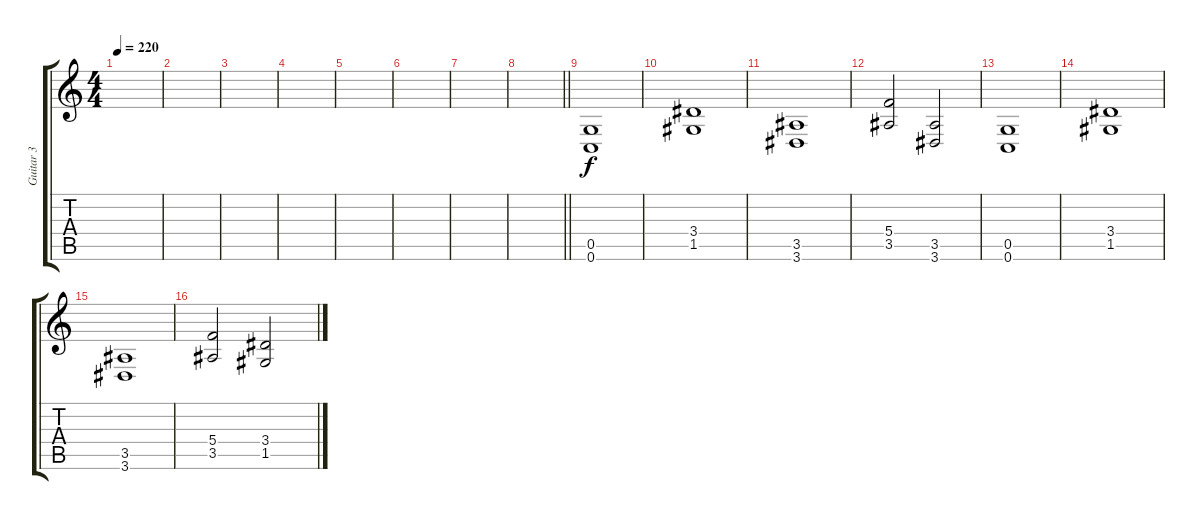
\track ("Guitar 3" "Guitar 3") {instrument distortionguitar}
\staff {score tabs}
\tuning (D4 A3 F3 C3 G2 C2) {hide}
\ts (4 4)
\tempo 220
\clef g2
\ks c
|
|
|
|
|
|
|
\barLineRight lightlight
|
(0.5 0.6).1 |
(3.4 1.5).1 |
(3.5 3.6).1 |
(5.4 3.5).2 (3.5 3.6).2 |
(0.5 0.6).1 |
(3.4 1.5).1 |
(3.5 3.6).1 |
(5.4 3.5).2 (3.4 1.5).2
